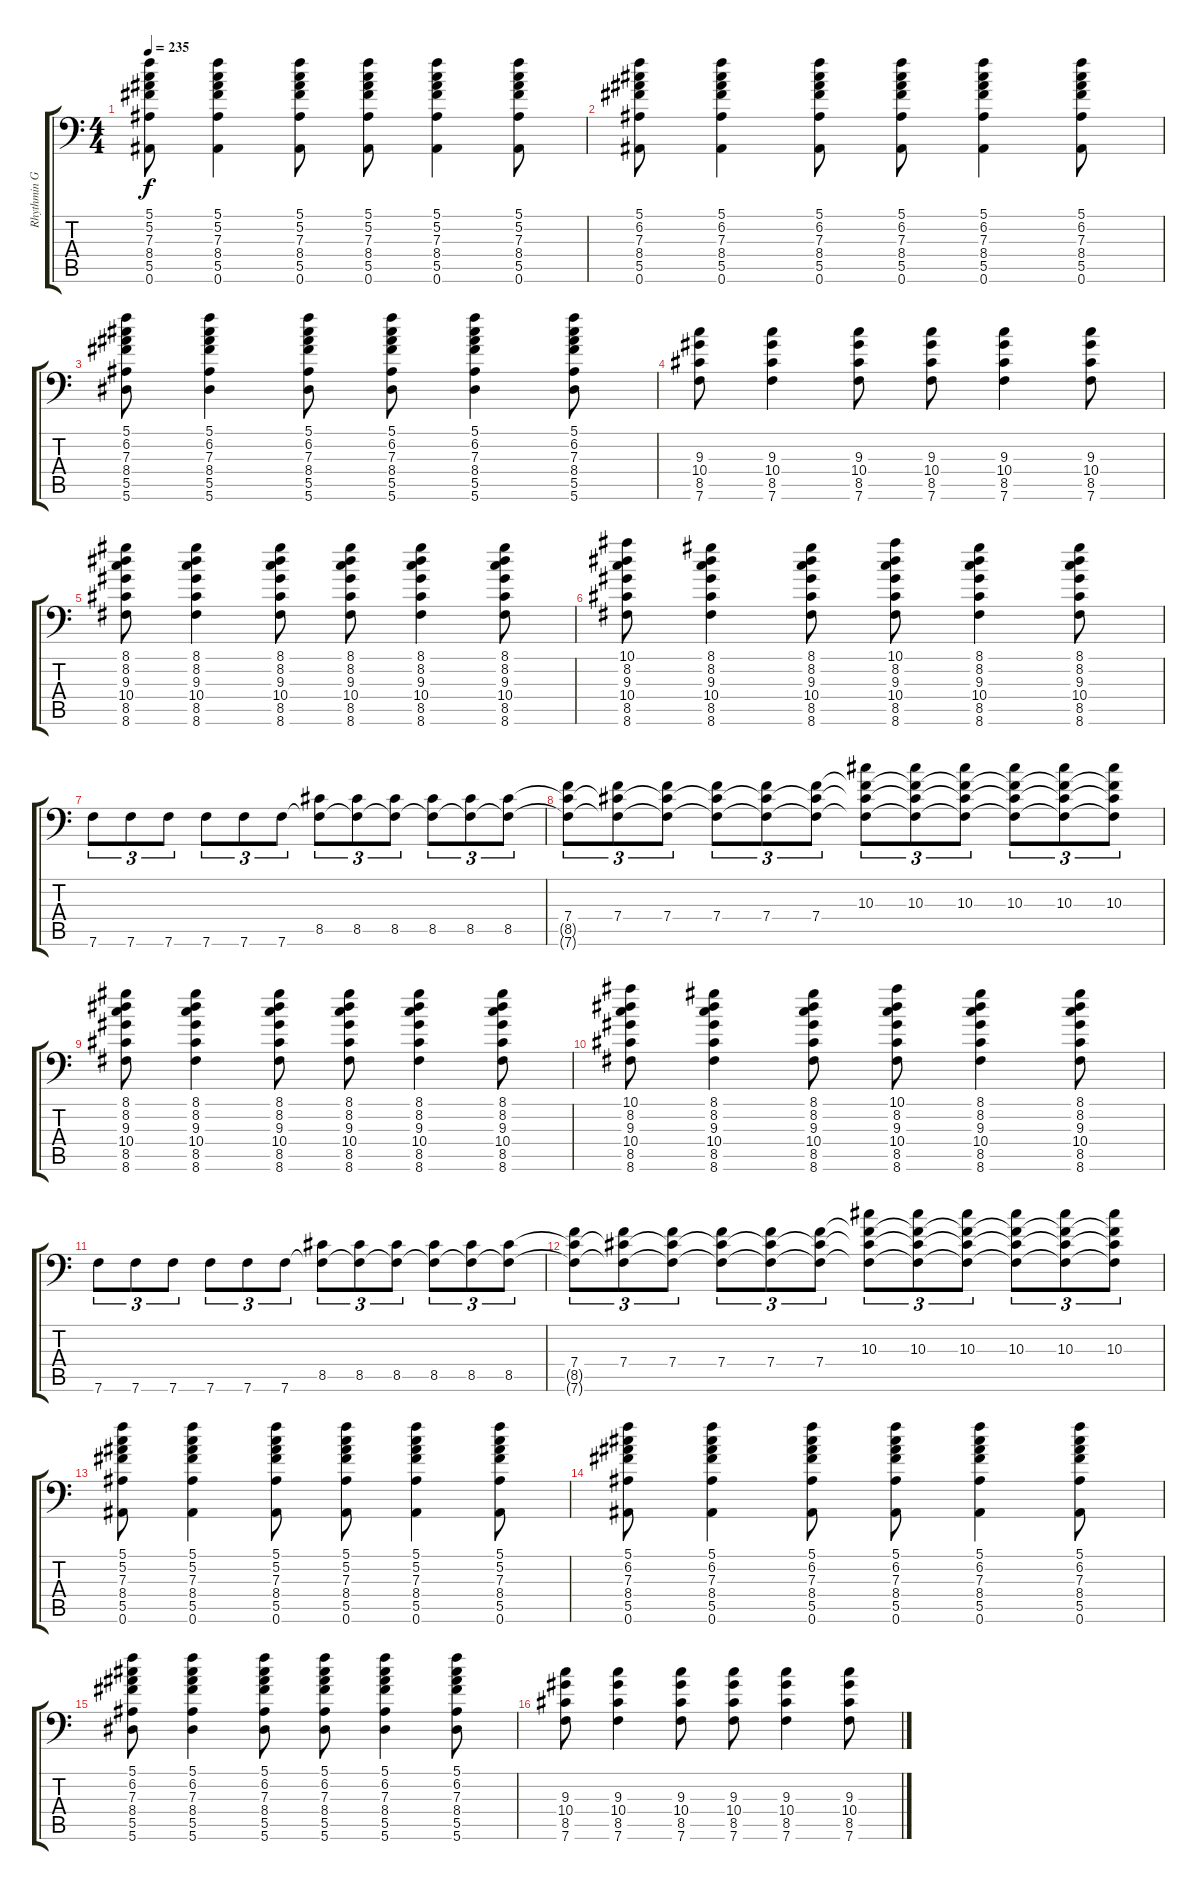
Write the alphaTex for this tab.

\track ("Rhythmin Guitar #2" "Rhythmin G") {instrument distortionguitar}
\staff {score tabs}
\tuning (C4 G3 Eb3 Bb2 F2 Bb1) {hide}
\ts (4 4)
\tempo 235
\clef f4
\ks c
(5.1 5.2 7.3 8.4 5.5 0.6).8{dy f} (5.1 5.2 7.3 8.4 5.5 0.6).4 (5.1 5.2 7.3 8.4 5.5 0.6).8 (5.1 5.2 7.3 8.4 5.5 0.6).8 (5.1 5.2 7.3 8.4 5.5 0.6).4 (5.1 5.2 7.3 8.4 5.5 0.6).8 |
(5.1 6.2 7.3 8.4 5.5 0.6).8 (5.1 6.2 7.3 8.4 5.5 0.6).4 (5.1 6.2 7.3 8.4 5.5 0.6).8 (5.1 6.2 7.3 8.4 5.5 0.6).8 (5.1 6.2 7.3 8.4 5.5 0.6).4 (5.1 6.2 7.3 8.4 5.5 0.6).8 |
(5.1 6.2 7.3 8.4 5.5 5.6).8 (5.1 6.2 7.3 8.4 5.5 5.6).4 (5.1 6.2 7.3 8.4 5.5 5.6).8 (5.1 6.2 7.3 8.4 5.5 5.6).8 (5.1 6.2 7.3 8.4 5.5 5.6).4 (5.1 6.2 7.3 8.4 5.5 5.6).8 |
(9.3 10.4 8.5 7.6).8 (9.3 10.4 8.5 7.6).4 (9.3 10.4 8.5 7.6).8 (9.3 10.4 8.5 7.6).8 (9.3 10.4 8.5 7.6).4 (9.3 10.4 8.5 7.6).8 |
(8.1 8.2 9.3 10.4 8.5 8.6).8 (8.1 8.2 9.3 10.4 8.5 8.6).4 (8.1 8.2 9.3 10.4 8.5 8.6).8 (8.1 8.2 9.3 10.4 8.5 8.6).8 (8.1 8.2 9.3 10.4 8.5 8.6).4 (8.1 8.2 9.3 10.4 8.5 8.6).8 |
(10.1 8.2 9.3 10.4 8.5 8.6).8 (8.1 8.2 9.3 10.4 8.5 8.6).4 (8.1 8.2 9.3 10.4 8.5 8.6).8 (10.1 8.2 9.3 10.4 8.5 8.6).8 (8.1 8.2 9.3 10.4 8.5 8.6).4 (8.1 8.2 9.3 10.4 8.5 8.6).8 |
7.6.8{tu (3 2)} 7.6.8{tu (3 2)} 7.6.8{tu (3 2)} 7.6.8{tu (3 2)} 7.6.8{tu (3 2)} 7.6.8{tu (3 2)} (8.5 7.6{t}).8{tu (3 2)} (8.5 7.6{t}).8{tu (3 2)} (8.5 7.6{t}).8{tu (3 2)} (8.5 7.6{t}).8{tu (3 2)} (8.5 7.6{t}).8{tu (3 2)} (8.5 7.6{t}).8{tu (3 2)} |
(7.4 8.5{t} 7.6{t}).8{tu (3 2)} (7.4 8.5{t} 7.6{t}).8{tu (3 2)} (7.4 8.5{t} 7.6{t}).8{tu (3 2)} (7.4 8.5{t} 7.6{t}).8{tu (3 2)} (7.4 8.5{t} 7.6{t}).8{tu (3 2)} (7.4 8.5{t} 7.6{t}).8{tu (3 2)} (10.3 7.4{t} 8.5{t} 7.6{t}).8{tu (3 2)} (10.3 7.4{t} 8.5{t} 7.6{t}).8{tu (3 2)} (10.3 7.4{t} 8.5{t} 7.6{t}).8{tu (3 2)} (10.3 7.4{t} 8.5{t} 7.6{t}).8{tu (3 2)} (10.3 7.4{t} 8.5{t} 7.6{t}).8{tu (3 2)} (10.3 7.4{t} 8.5{t} 7.6{t}).8{tu (3 2)} |
(8.1 8.2 9.3 10.4 8.5 8.6).8 (8.1 8.2 9.3 10.4 8.5 8.6).4 (8.1 8.2 9.3 10.4 8.5 8.6).8 (8.1 8.2 9.3 10.4 8.5 8.6).8 (8.1 8.2 9.3 10.4 8.5 8.6).4 (8.1 8.2 9.3 10.4 8.5 8.6).8 |
(10.1 8.2 9.3 10.4 8.5 8.6).8 (8.1 8.2 9.3 10.4 8.5 8.6).4 (8.1 8.2 9.3 10.4 8.5 8.6).8 (10.1 8.2 9.3 10.4 8.5 8.6).8 (8.1 8.2 9.3 10.4 8.5 8.6).4 (8.1 8.2 9.3 10.4 8.5 8.6).8 |
7.6.8{tu (3 2)} 7.6.8{tu (3 2)} 7.6.8{tu (3 2)} 7.6.8{tu (3 2)} 7.6.8{tu (3 2)} 7.6.8{tu (3 2)} (8.5 7.6{t}).8{tu (3 2)} (8.5 7.6{t}).8{tu (3 2)} (8.5 7.6{t}).8{tu (3 2)} (8.5 7.6{t}).8{tu (3 2)} (8.5 7.6{t}).8{tu (3 2)} (8.5 7.6{t}).8{tu (3 2)} |
(7.4 8.5{t} 7.6{t}).8{tu (3 2)} (7.4 8.5{t} 7.6{t}).8{tu (3 2)} (7.4 8.5{t} 7.6{t}).8{tu (3 2)} (7.4 8.5{t} 7.6{t}).8{tu (3 2)} (7.4 8.5{t} 7.6{t}).8{tu (3 2)} (7.4 8.5{t} 7.6{t}).8{tu (3 2)} (10.3 7.4{t} 8.5{t} 7.6{t}).8{tu (3 2)} (10.3 7.4{t} 8.5{t} 7.6{t}).8{tu (3 2)} (10.3 7.4{t} 8.5{t} 7.6{t}).8{tu (3 2)} (10.3 7.4{t} 8.5{t} 7.6{t}).8{tu (3 2)} (10.3 7.4{t} 8.5{t} 7.6{t}).8{tu (3 2)} (10.3 7.4{t} 8.5{t} 7.6{t}).8{tu (3 2)} |
(5.1 5.2 7.3 8.4 5.5 0.6).8{volume 7} (5.1 5.2 7.3 8.4 5.5 0.6).4 (5.1 5.2 7.3 8.4 5.5 0.6).8 (5.1 5.2 7.3 8.4 5.5 0.6).8 (5.1 5.2 7.3 8.4 5.5 0.6).4 (5.1 5.2 7.3 8.4 5.5 0.6).8 |
(5.1 6.2 7.3 8.4 5.5 0.6).8 (5.1 6.2 7.3 8.4 5.5 0.6).4 (5.1 6.2 7.3 8.4 5.5 0.6).8 (5.1 6.2 7.3 8.4 5.5 0.6).8 (5.1 6.2 7.3 8.4 5.5 0.6).4 (5.1 6.2 7.3 8.4 5.5 0.6).8 |
(5.1 6.2 7.3 8.4 5.5 5.6).8 (5.1 6.2 7.3 8.4 5.5 5.6).4 (5.1 6.2 7.3 8.4 5.5 5.6).8 (5.1 6.2 7.3 8.4 5.5 5.6).8 (5.1 6.2 7.3 8.4 5.5 5.6).4 (5.1 6.2 7.3 8.4 5.5 5.6).8 |
(9.3 10.4 8.5 7.6).8 (9.3 10.4 8.5 7.6).4 (9.3 10.4 8.5 7.6).8 (9.3 10.4 8.5 7.6).8 (9.3 10.4 8.5 7.6).4 (9.3 10.4 8.5 7.6).8
